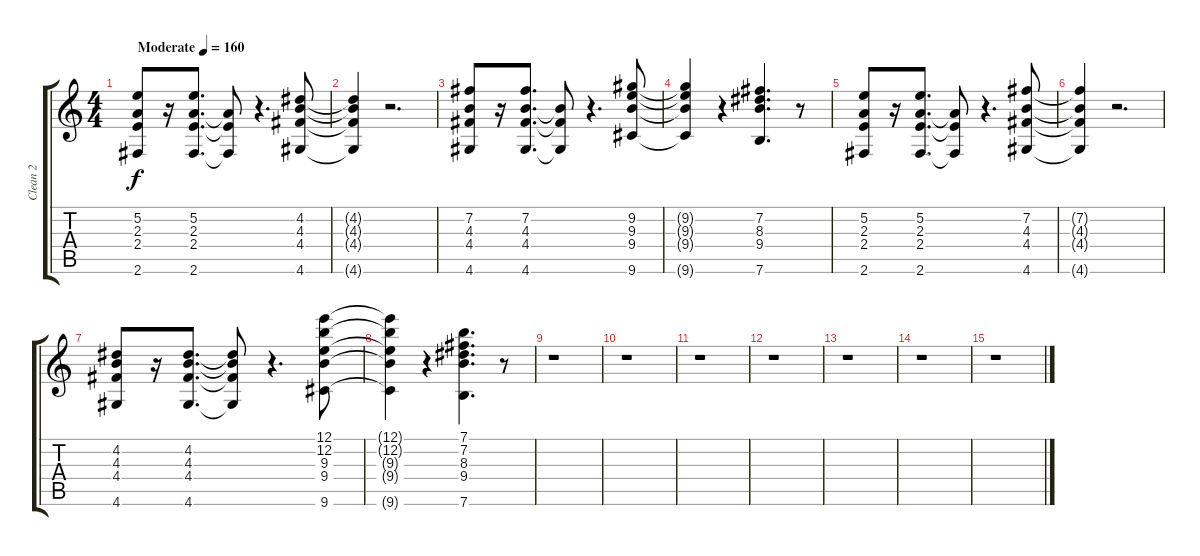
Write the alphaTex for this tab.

\track ("Clean 2" "Clean 2") {instrument electricguitarclean}
\staff {score tabs}
\tuning (E4 B3 G3 D3 A2 E2) {hide}
\ts (4 4)
\tempo (160 "Moderate")
\clef g2
\ks c
(5.2 2.3 2.4 2.6).8{dy f instrument electricguitarclean} r.16 (5.2 2.3 2.4 2.6).8{d} (2.3{t} 2.4{t} 2.6{t}).8 r.4{d} (4.2 4.3 4.4 4.6).8 |
(4.2{t} 4.3{t} 4.4{t} 4.6{t}).4 r.2{d} |
(7.2 4.3 4.4 4.6).8 r.16 (7.2 4.3 4.4 4.6).8{d} (4.3{t} 4.4{t} 4.6{t}).8 r.4{d} (9.2 9.3 9.4 9.6).8 |
(9.2{t} 9.3{t} 9.4{t} 9.6{t}).4 r.4 (7.2 8.3 9.4 7.6).4{d} r.8 |
(5.2 2.3 2.4 2.6).8 r.16 (5.2 2.3 2.4 2.6).8{d} (2.3{t} 2.4{t} 2.6{t}).8 r.4{d} (7.2 4.3 4.4 4.6).8 |
(7.2{t} 4.3{t} 4.4{t} 4.6{t}).4 r.2{d} |
(4.2 4.3 4.4 4.6).8 r.16 (4.2 4.3 4.4 4.6).8{d} (4.2{t} 4.3{t} 4.4{t} 4.6{t}).8 r.4{d} (12.1 12.2 9.3 9.4 9.6).8 |
(12.1{t} 12.2{t} 9.3{t} 9.4{t} 9.6{t}).4 r.4 (7.1 7.2 8.3 9.4 7.6).4{d} r.8 |
r.1 |
r.1 |
r.1 |
r.1 |
r.1 |
r.1 |
r.1
